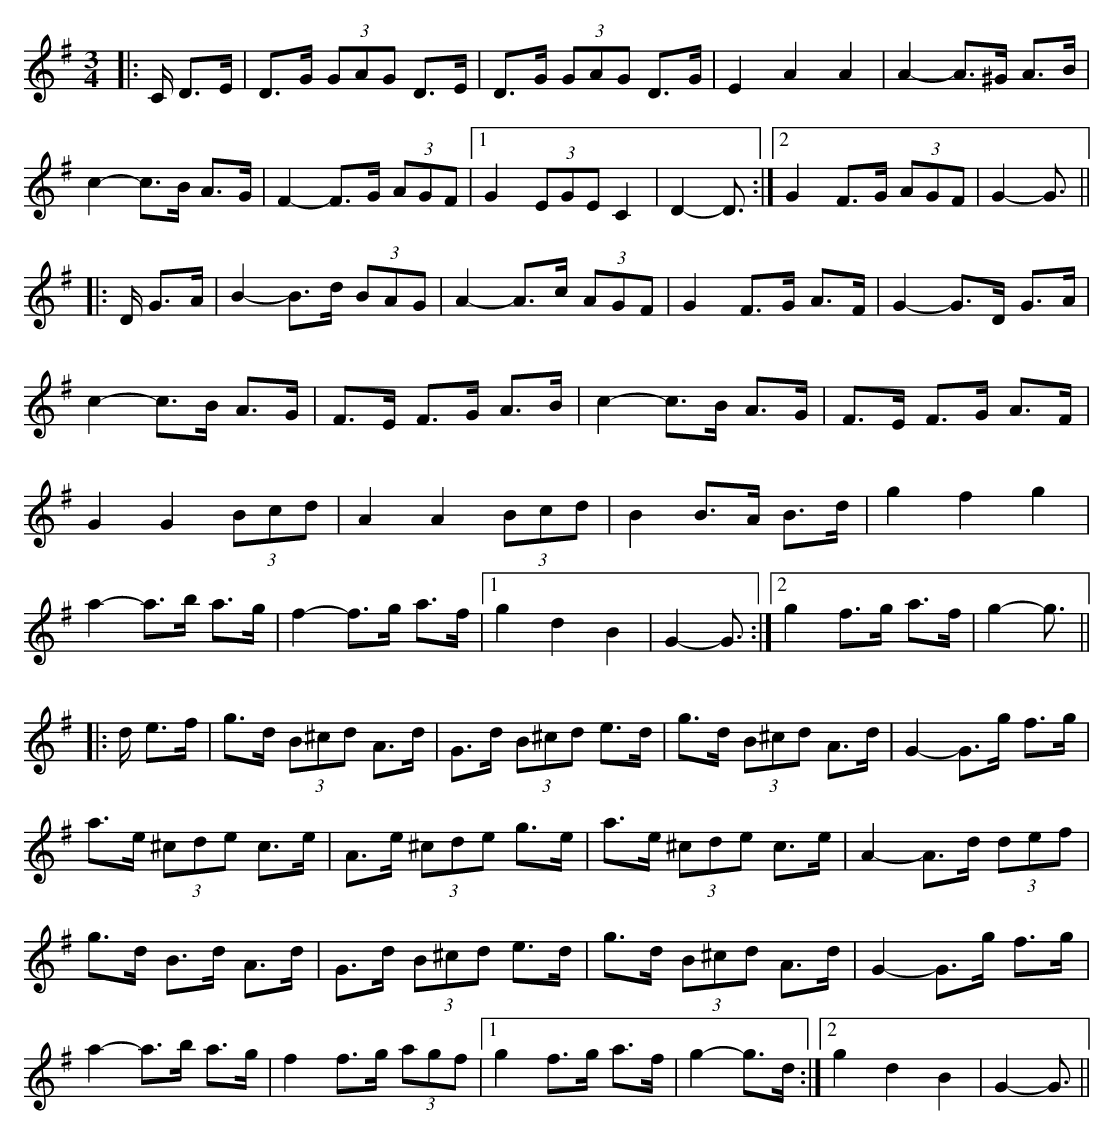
X:1
M:3/4
K:G
|:C/ D>E|D>G (3GAG D>E|D>G (3GAG D>G|E2 A2 A2|A2- A>^G A>B|
c2- c>B A>G|F2- F>G (3AGF|1 G2 (3EGE C2|D2- D3/2:|2 G2 F>G (3AGF|G2- G3/2||
|:D/ G>A|B2- B>d (3BAG|A2- A>c (3AGF|G2 F>G A>F|G2- G>D G>A|
c2- c>B A>G|F>E F>G A>B|c2- c>B A>G|F>E F>G A>F|
G2 G2 (3Bcd|A2 A2 (3Bcd|B2 B>A B>d|g2 f2 g2|
a2- a>b a>g|f2- f>g a>f|1 g2 d2 B2|G2- G3/2:|2 g2 f>g a>f|g2- g3/2||
|:d/ e>f|g>d (3B^cd A>d|G>d (3B^cd e>d|g>d (3B^cd A>d|G2- G>g f>g|
a>e (3^cde c>e|A>e (3^cde g>e|a>e (3^cde c>e|A2- A>d (3def|
g>d B>d A>d|G>d (3B^cd e>d|g>d (3B^cd A>d|G2- G>g f>g|
a2- a>b a>g|f2 f>g (3agf|1 g2 f>g a>f|g2- g>d:|2 g2 d2 B2|G2- G3/2||
